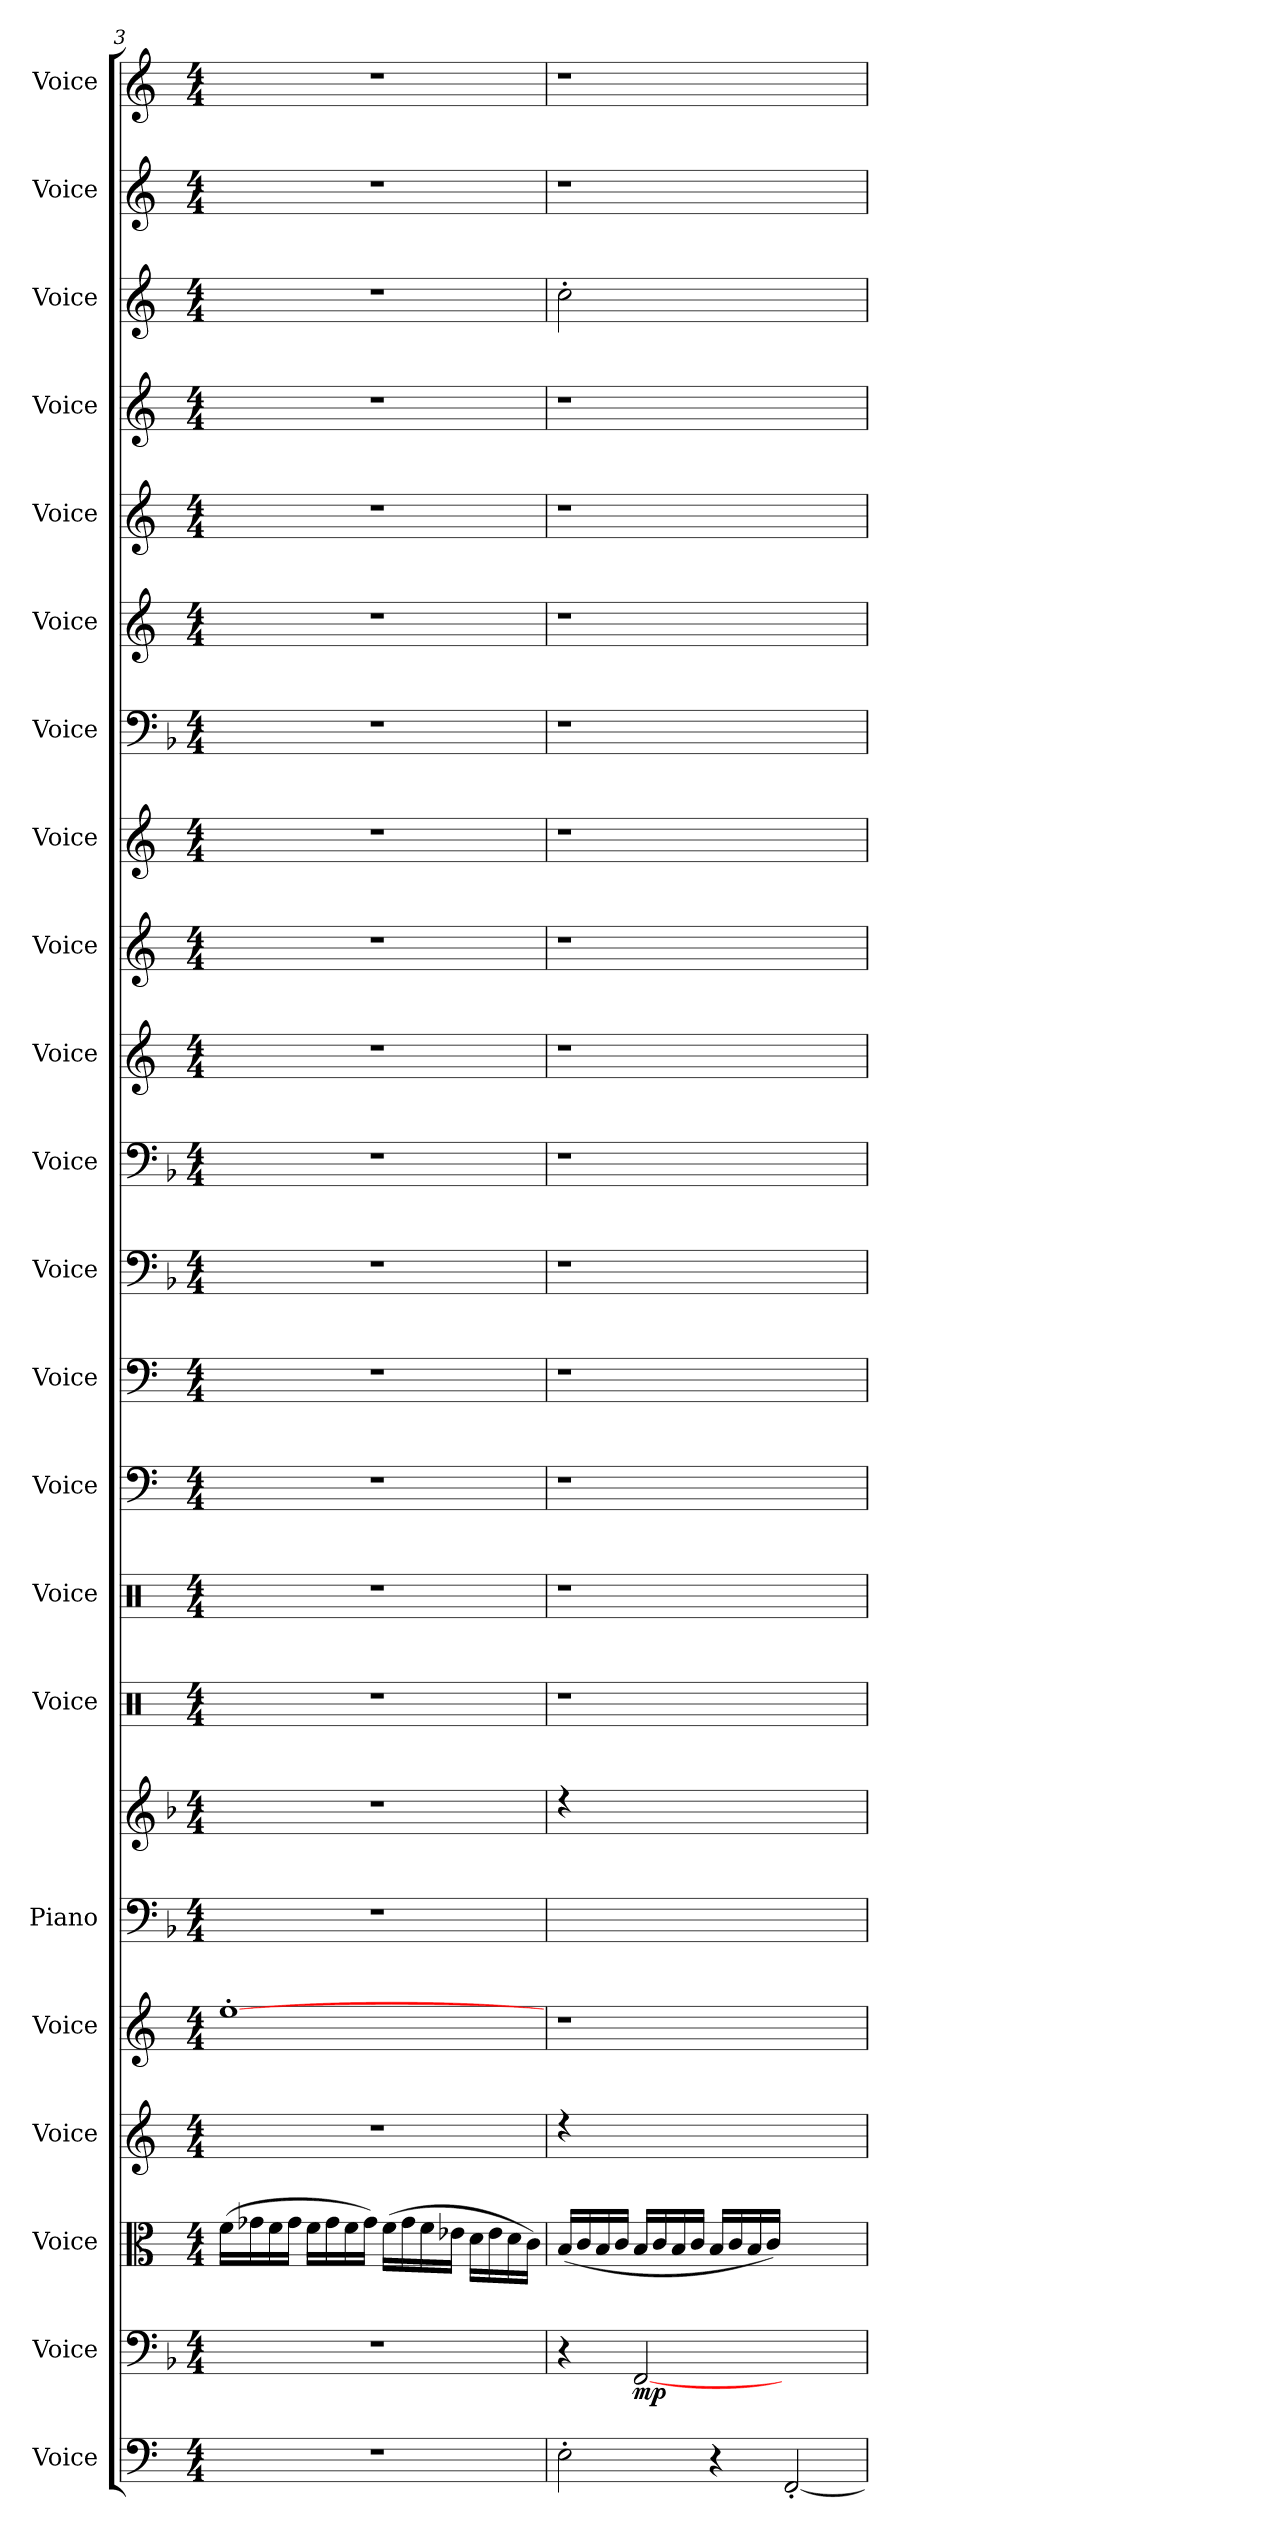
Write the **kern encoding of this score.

**kern	**kern	**dynam	**kern	**kern	**kern	**kern	**kern	**kern	**kern	**kern	**kern	**kern	**kern	**kern	**kern	**kern	**kern	**kern	**kern	**kern	**kern	**kern	**kern
*part22	*part21	*part21	*part20	*part19	*part18	*part17	*part17	*part16	*part15	*part14	*part13	*part12	*part11	*part10	*part9	*part8	*part7	*part6	*part5	*part4	*part3	*part2	*part1
*staff23	*staff22	*staff22	*staff21	*staff20	*staff19	*staff18	*staff17	*staff16	*staff15	*staff14	*staff13	*staff12	*staff11	*staff10	*staff9	*staff8	*staff7	*staff6	*staff5	*staff4	*staff3	*staff2	*staff1
*I"Voice	*I"Voice	*	*I"Voice	*I"Voice	*I"Voice	*I"Piano	*	*I"Voice	*I"Voice	*I"Voice	*I"Voice	*I"Voice	*I"Voice	*I"Voice	*I"Voice	*I"Voice	*I"Voice	*I"Voice	*I"Voice	*I"Voice	*I"Voice	*I"Voice	*I"Voice
*I'Voice	*I'Voice	*	*I'Voice	*I'Voice	*I'Voice	*I'Piano	*	*I'Voice	*I'Voice	*I'Voice	*I'Voice	*I'Voice	*I'Voice	*I'Voice	*I'Voice	*I'Voice	*I'Voice	*I'Voice	*I'Voice	*I'Voice	*I'Voice	*I'Voice	*I'Voice
*clefF4	*clefF4	*	*clefC3	*clefG2	*clefG2	*clefF4	*clefG2	*clefX	*clefX	*clefF4	*clefF4	*clefF4	*clefF4	*clefG2	*clefG2	*clefG2	*clefF4	*clefG2	*clefG2	*clefG2	*clefG2	*clefG2	*clefG2
*	*k[b-]	*	*	*	*	*k[b-]	*k[b-]	*	*	*	*	*k[b-]	*k[b-]	*	*	*	*k[b-]	*	*	*	*	*	*
*M4/4	*M4/4	*	*M4/4	*M4/4	*M4/4	*M4/4	*M4/4	*M4/4	*M4/4	*M4/4	*M4/4	*M4/4	*M4/4	*M4/4	*M4/4	*M4/4	*M4/4	*M4/4	*M4/4	*M4/4	*M4/4	*M4/4	*M4/4
=3	=3	=3	=3	=3	=3	=3	=3	=3	=3	=3	=3	=3	=3	=3	=3	=3	=3	=3	=3	=3	=3	=3	=3
1r	1r	.	(>16f\LL	1r	[1ee'>	1r	1r	1r	1r	1rF	1r	1r	1r	1r	1r	1r	1r	1r	1r	1r	1r	1r	1r
.	.	.	16g-X\	.	.	.	.	.	.	.	.	.	.	.	.	.	.	.	.	.	.	.	.
.	.	.	16f\	.	.	.	.	.	.	.	.	.	.	.	.	.	.	.	.	.	.	.	.
.	.	.	16g-\JJ	.	.	.	.	.	.	.	.	.	.	.	.	.	.	.	.	.	.	.	.
.	.	.	16f\LL	.	.	.	.	.	.	.	.	.	.	.	.	.	.	.	.	.	.	.	.
.	.	.	16g-\	.	.	.	.	.	.	.	.	.	.	.	.	.	.	.	.	.	.	.	.
.	.	.	16f\	.	.	.	.	.	.	.	.	.	.	.	.	.	.	.	.	.	.	.	.
.	.	.	16g-\JJ)	.	.	.	.	.	.	.	.	.	.	.	.	.	.	.	.	.	.	.	.
.	.	.	(>16f\LL	.	.	.	.	.	.	.	.	.	.	.	.	.	.	.	.	.	.	.	.
.	.	.	16g-\	.	.	.	.	.	.	.	.	.	.	.	.	.	.	.	.	.	.	.	.
.	.	.	16f\	.	.	.	.	.	.	.	.	.	.	.	.	.	.	.	.	.	.	.	.
.	.	.	16e-X\JJ	.	.	.	.	.	.	.	.	.	.	.	.	.	.	.	.	.	.	.	.
.	.	.	16d\LL	.	.	.	.	.	.	.	.	.	.	.	.	.	.	.	.	.	.	.	.
.	.	.	16e-\	.	.	.	.	.	.	.	.	.	.	.	.	.	.	.	.	.	.	.	.
.	.	.	16d\	.	.	.	.	.	.	.	.	.	.	.	.	.	.	.	.	.	.	.	.
.	.	.	16c\JJ)	.	.	.	.	.	.	.	.	.	.	.	.	.	.	.	.	.	.	.	.
=4	=4	=4	=4	=4	=4	=4	=4	=4	=4	=4	=4	=4	=4	=4	=4	=4	=4	=4	=4	=4	=4	=4	=4
2E'>'>\	4r	.	(<16B/LL	4rdd	1r	1ryy	4rdd	1r	1r	1rF	1r	1r	1r	1r	1r	1r	1r	1r	1r	1r	2cc'>'>\	1r	1r
.	.	.	16c/	.	.	.	.	.	.	.	.	.	.	.	.	.	.	.	.	.	.	.	.
.	.	.	16B/	.	.	.	.	.	.	.	.	.	.	.	.	.	.	.	.	.	.	.	.
.	.	.	16c/JJ	.	.	.	.	.	.	.	.	.	.	.	.	.	.	.	.	.	.	.	.
!	!	!LO:DY:b	!	!	!	!	!	!	!	!	!	!	!	!	!	!	!	!	!	!	!	!	!
.	[<2FF/	mp	16B/LL	1ryy	.	.	1ryy	.	.	.	.	.	.	.	.	.	.	.	.	.	.	.	.
.	.	.	16c/	.	.	.	.	.	.	.	.	.	.	.	.	.	.	.	.	.	.	.	.
.	.	.	16B/	.	.	.	.	.	.	.	.	.	.	.	.	.	.	.	.	.	.	.	.
.	.	.	16c/JJ	.	.	.	.	.	.	.	.	.	.	.	.	.	.	.	.	.	.	.	.
4r	.	.	16B/LL	.	.	.	.	.	.	.	.	.	.	.	.	.	.	.	.	.	2.ryy	.	.
.	.	.	16c/	.	.	.	.	.	.	.	.	.	.	.	.	.	.	.	.	.	.	.	.
.	.	.	16B/	.	.	.	.	.	.	.	.	.	.	.	.	.	.	.	.	.	.	.	.
.	.	.	16c/JJ)	.	.	.	.	.	.	.	.	.	.	.	.	.	.	.	.	.	.	.	.
[<2FF'</	2ryy	.	2ryy	.	.	.	.	.	.	.	.	.	.	.	.	.	.	.	.	.	.	.	.
.	.	.	.	.	4ryy	4ryy	.	4ryy	4ryy	4ryy	4ryy	4ryy	4ryy	4ryy	4ryy	4ryy	4ryy	4ryy	4ryy	4ryy	.	4ryy	4ryy
=	=	=	=	=	=	=	=	=	=	=	=	=	=	=	=	=	=	=	=	=	=	=	=
*-	*-	*-	*-	*-	*-	*-	*-	*-	*-	*-	*-	*-	*-	*-	*-	*-	*-	*-	*-	*-	*-	*-	*-
